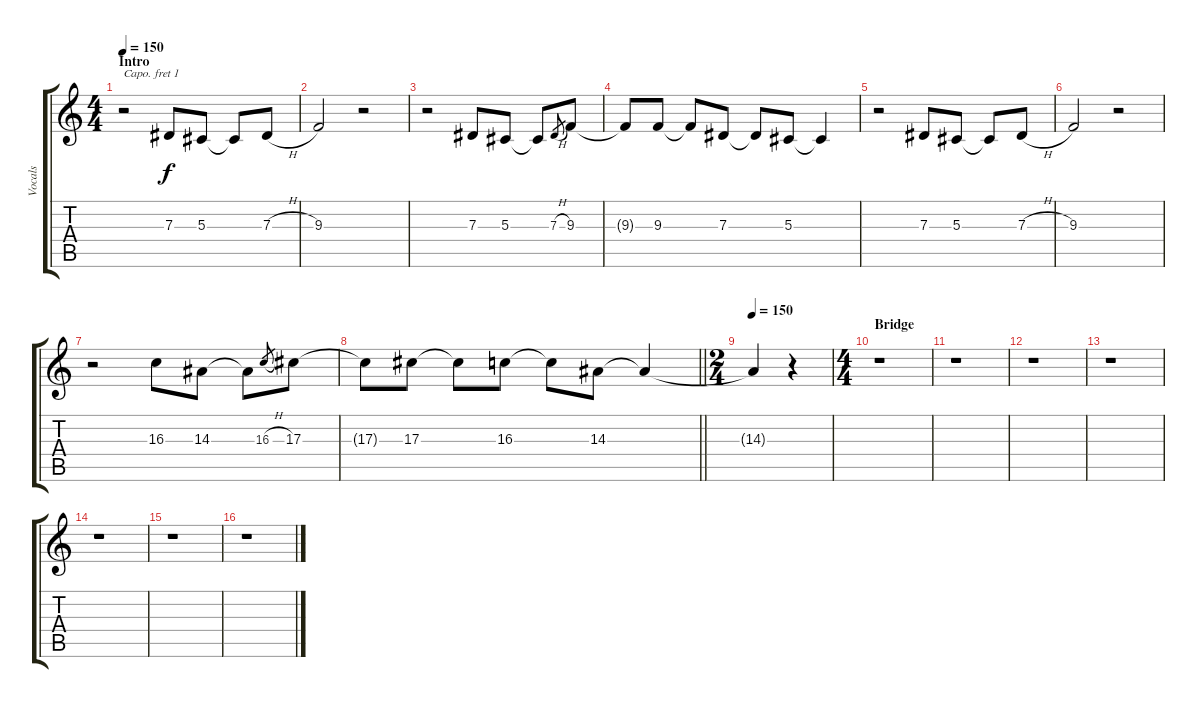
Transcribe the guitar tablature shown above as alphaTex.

\track ("Vocals" "Vocals") {instrument panflute}
\staff {score tabs}
\capo 1
\tuning (E4 B3 G3 D3 A2 E2) {hide}
\ts (4 4)
\section ("" "Intro")
\tempo 150
\tempo 100
\tempo 150
\clef g2
\ks c
r.2{dy f instrument panflute} 7.3.8 5.3.8 5.3{t}.8 7.3{h}.8 |
9.3.2 r.2 |
r.2 7.3.8 5.3.8 5.3{t}.8 7.3{h}.8{gr} 9.3.8 |
9.3{t}.8 9.3.8 9.3{t}.8 7.3.8 7.3{t}.8 5.3.8 5.3{t}.4 |
r.2 7.3.8 5.3.8 5.3{t}.8 7.3{h}.8 |
9.3.2 r.2 |
r.2 16.3.8 14.3.8 14.3{t}.8 16.3{h}.8{gr} 17.3.8 |
\barLineRight lightlight
17.3{t}.8 17.3.8 17.3{t}.8 16.3.8 16.3{t}.8 14.3.8 14.3{t}.4 |
\ts (2 4)
\tempo 150
14.3{t}.4 r.4 |
\ts (4 4)
\section ("" "Bridge")
r.1 |
r.1 |
r.1 |
r.1 |
r.1 |
r.1 |
r.1
